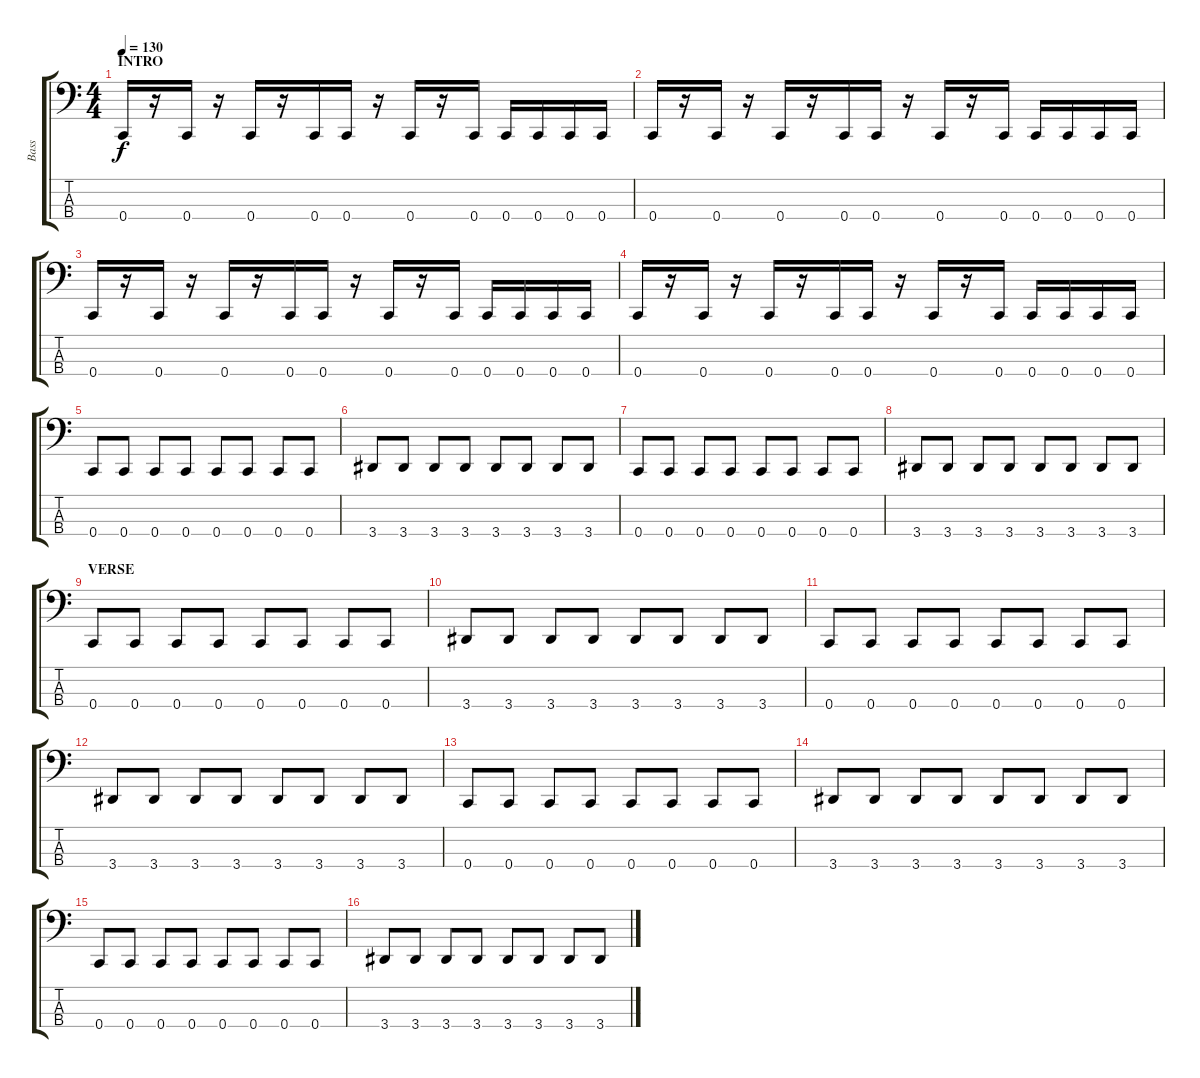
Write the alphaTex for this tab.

\track ("Bass" "Bass") {instrument electricbasspick}
\staff {score tabs}
\tuning (F2 C2 G1 C1) {hide}
\ts (4 4)
\section ("" "INTRO")
\tempo 130
\clef f4
\ks c
0.4.16{dy f instrument electricbasspick} r.16 0.4.16 r.16 0.4.16 r.16 0.4.16 0.4.16 r.16 0.4.16 r.16 0.4.16 0.4.16 0.4.16 0.4.16 0.4.16 |
0.4.16 r.16 0.4.16 r.16 0.4.16 r.16 0.4.16 0.4.16 r.16 0.4.16 r.16 0.4.16 0.4.16 0.4.16 0.4.16 0.4.16 |
0.4.16 r.16 0.4.16 r.16 0.4.16 r.16 0.4.16 0.4.16 r.16 0.4.16 r.16 0.4.16 0.4.16 0.4.16 0.4.16 0.4.16 |
0.4.16 r.16 0.4.16 r.16 0.4.16 r.16 0.4.16 0.4.16 r.16 0.4.16 r.16 0.4.16 0.4.16 0.4.16 0.4.16 0.4.16 |
0.4.8 0.4.8 0.4.8 0.4.8 0.4.8 0.4.8 0.4.8 0.4.8 |
3.4.8 3.4.8 3.4.8 3.4.8 3.4.8 3.4.8 3.4.8 3.4.8 |
0.4.8 0.4.8 0.4.8 0.4.8 0.4.8 0.4.8 0.4.8 0.4.8 |
3.4.8 3.4.8 3.4.8 3.4.8 3.4.8 3.4.8 3.4.8 3.4.8 |
\section ("" "VERSE")
0.4.8 0.4.8 0.4.8 0.4.8 0.4.8 0.4.8 0.4.8 0.4.8 |
3.4.8 3.4.8 3.4.8 3.4.8 3.4.8 3.4.8 3.4.8 3.4.8 |
0.4.8 0.4.8 0.4.8 0.4.8 0.4.8 0.4.8 0.4.8 0.4.8 |
3.4.8 3.4.8 3.4.8 3.4.8 3.4.8 3.4.8 3.4.8 3.4.8 |
0.4.8 0.4.8 0.4.8 0.4.8 0.4.8 0.4.8 0.4.8 0.4.8 |
3.4.8 3.4.8 3.4.8 3.4.8 3.4.8 3.4.8 3.4.8 3.4.8 |
0.4.8 0.4.8 0.4.8 0.4.8 0.4.8 0.4.8 0.4.8 0.4.8 |
3.4.8 3.4.8 3.4.8 3.4.8 3.4.8 3.4.8 3.4.8 3.4.8
